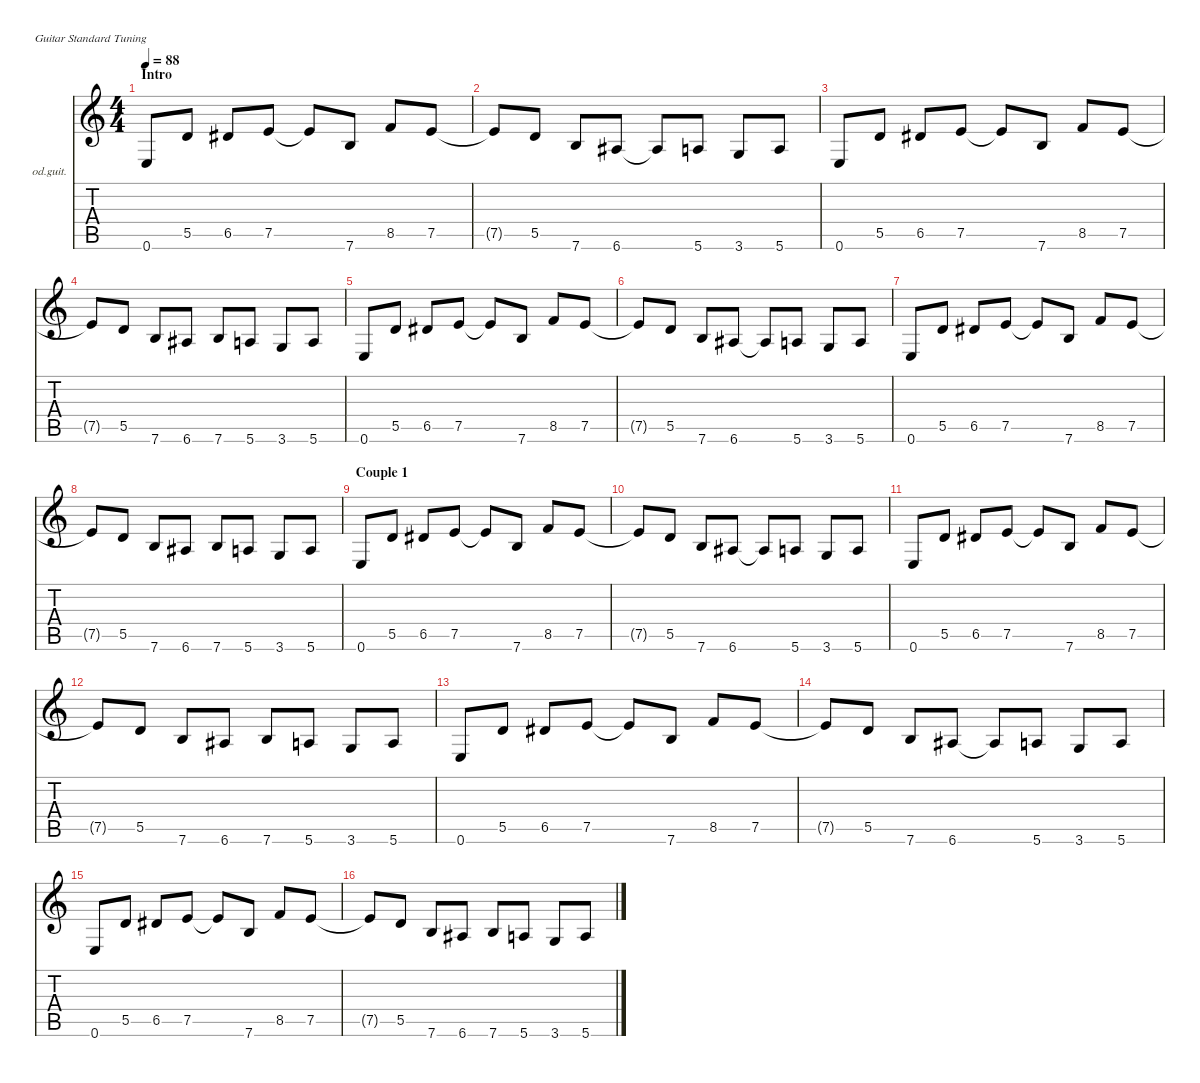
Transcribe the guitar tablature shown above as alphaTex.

\defaultSystemsLayout 4
\hideDynamics
\bracketExtendMode nobrackets
\firstSystemTrackNameOrientation horizontal
\otherSystemsTrackNameOrientation horizontal
\track ("giorgos" "od.guit.") {instrument overdrivenguitar}
\staff {score tabs}
\tuning (E4 B3 G3 D3 A2 E2)
\ts (4 4)
\section ("" "Intro")
\tempo 88
\clef g2
\ks c
0.6.8{dy mf instrument overdrivenguitar beam Up} 5.5.8{beam Up} 6.5{acc #}.8{beam Up} 7.5.8{beam Up} 7.5{t}.8{beam Up} 7.6.8{beam Up} 8.5.8{beam Up} 7.5.8{beam Up} |
7.5{t}.8{beam Up} 5.5.8{beam Up} 7.6.8{beam Up} 6.6{acc #}.8{beam Up} 6.6{t acc #}.8{beam Up} 5.6.8{beam Up} 3.6.8{beam Up} 5.6.8{beam Up} |
0.6.8{beam Up} 5.5.8{beam Up} 6.5{acc #}.8{beam Up} 7.5.8{beam Up} 7.5{t}.8{beam Up} 7.6.8{beam Up} 8.5.8{beam Up} 7.5.8{beam Up} |
7.5{t}.8{beam Up} 5.5.8{beam Up} 7.6.8{beam Up} 6.6{acc #}.8{beam Up} 7.6.8{beam Up} 5.6.8{beam Up} 3.6.8{beam Up} 5.6.8{beam Up} |
0.6.8{beam Up} 5.5.8{beam Up} 6.5{acc #}.8{beam Up} 7.5.8{beam Up} 7.5{t}.8{beam Up} 7.6.8{beam Up} 8.5.8{beam Up} 7.5.8{beam Up} |
7.5{t}.8{beam Up} 5.5.8{beam Up} 7.6.8{beam Up} 6.6{acc #}.8{beam Up} 6.6{t acc #}.8{beam Up} 5.6.8{beam Up} 3.6.8{beam Up} 5.6.8{beam Up} |
0.6.8{beam Up} 5.5.8{beam Up} 6.5{acc #}.8{beam Up} 7.5.8{beam Up} 7.5{t}.8{beam Up} 7.6.8{beam Up} 8.5.8{beam Up} 7.5.8{beam Up} |
7.5{t}.8{beam Up} 5.5.8{beam Up} 7.6.8{beam Up} 6.6{acc #}.8{beam Up} 7.6.8{beam Up} 5.6.8{beam Up} 3.6.8{beam Up} 5.6.8{beam Up} |
\section ("" "Couple 1")
0.6.8{beam Up} 5.5.8{beam Up} 6.5{acc #}.8{beam Up} 7.5.8{beam Up} 7.5{t}.8{beam Up} 7.6.8{beam Up} 8.5.8{beam Up} 7.5.8{beam Up} |
7.5{t}.8{beam Up} 5.5.8{beam Up} 7.6.8{beam Up} 6.6{acc #}.8{beam Up} 6.6{t acc #}.8{beam Up} 5.6.8{beam Up} 3.6.8{beam Up} 5.6.8{beam Up} |
0.6.8{beam Up} 5.5.8{beam Up} 6.5{acc #}.8{beam Up} 7.5.8{beam Up} 7.5{t}.8{beam Up} 7.6.8{beam Up} 8.5.8{beam Up} 7.5.8{beam Up} |
7.5{t}.8{beam Up} 5.5.8{beam Up} 7.6.8{beam Up} 6.6{acc #}.8{beam Up} 7.6.8{beam Up} 5.6.8{beam Up} 3.6.8{beam Up} 5.6.8{beam Up} |
0.6.8{beam Up} 5.5.8{beam Up} 6.5{acc #}.8{beam Up} 7.5.8{beam Up} 7.5{t}.8{beam Up} 7.6.8{beam Up} 8.5.8{beam Up} 7.5.8{beam Up} |
7.5{t}.8{beam Up} 5.5.8{beam Up} 7.6.8{beam Up} 6.6{acc #}.8{beam Up} 6.6{t acc #}.8{beam Up} 5.6.8{beam Up} 3.6.8{beam Up} 5.6.8{beam Up} |
0.6.8{beam Up} 5.5.8{beam Up} 6.5{acc #}.8{beam Up} 7.5.8{beam Up} 7.5{t}.8{beam Up} 7.6.8{beam Up} 8.5.8{beam Up} 7.5.8{beam Up} |
7.5{t}.8{beam Up} 5.5.8{beam Up} 7.6.8{beam Up} 6.6{acc #}.8{beam Up} 7.6.8{beam Up} 5.6.8{beam Up} 3.6.8{beam Up} 5.6.8{beam Up}
